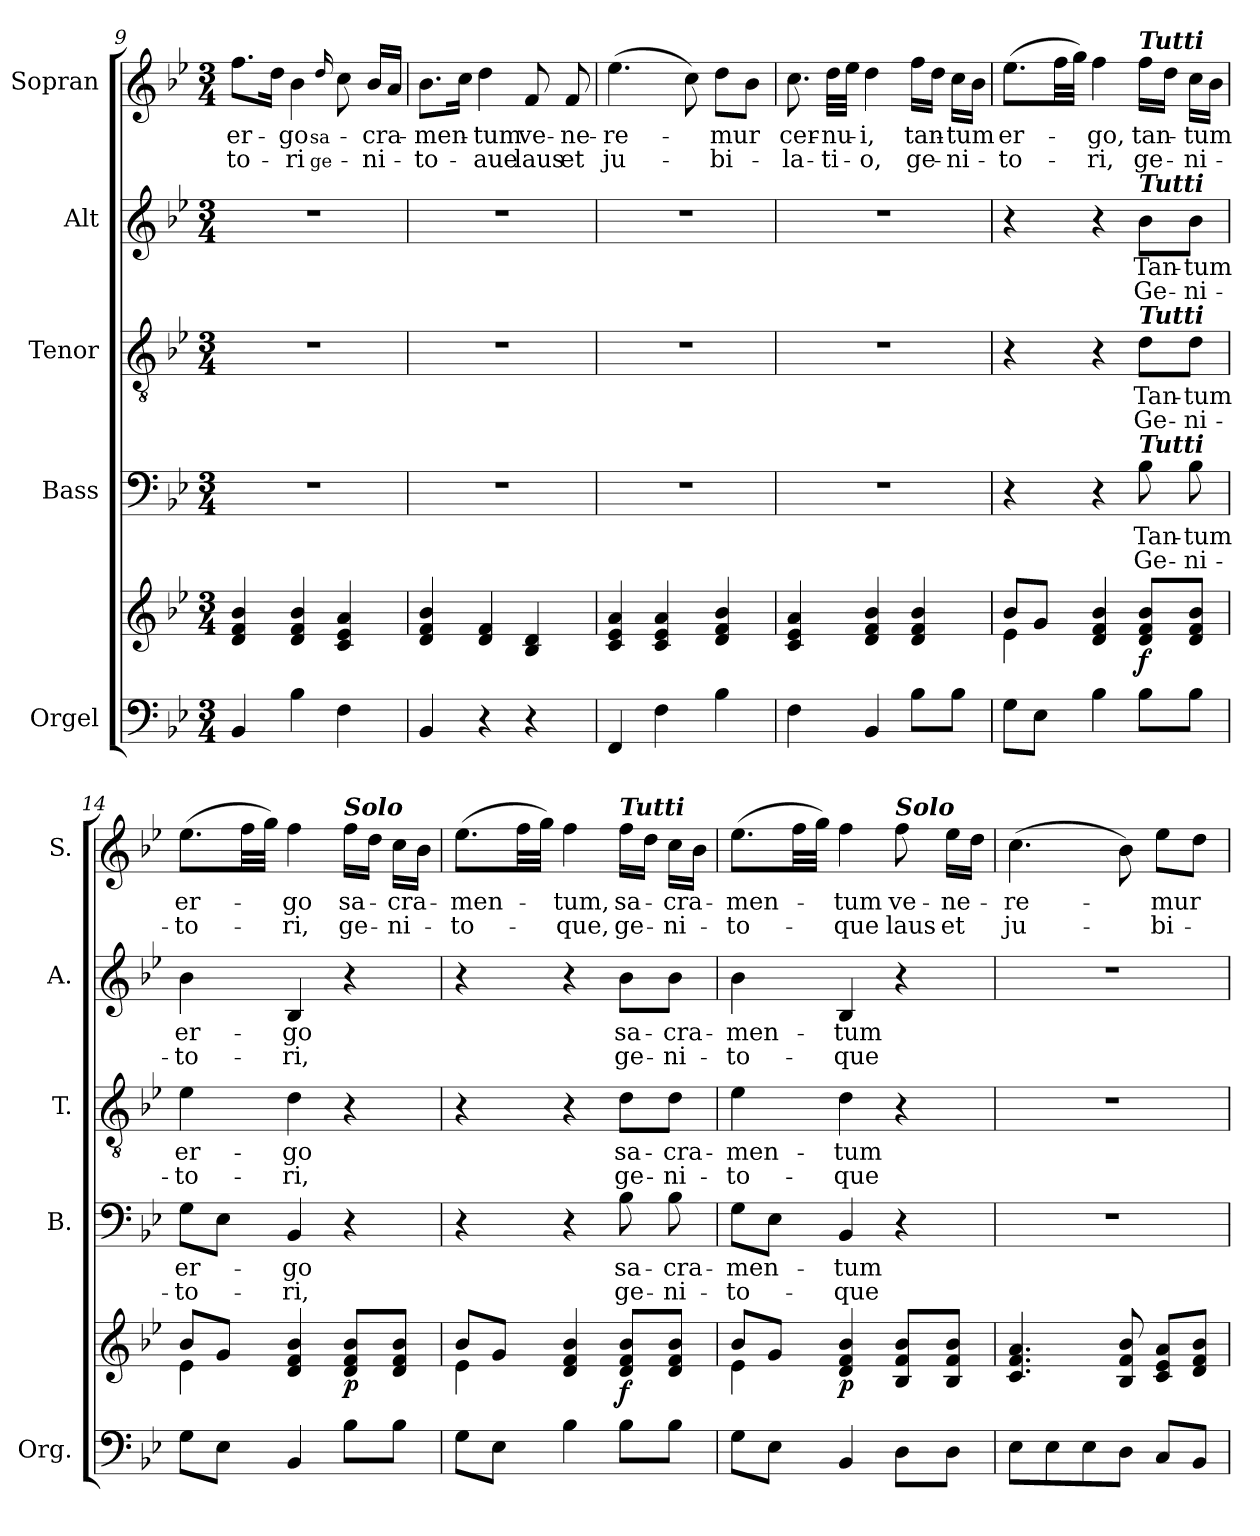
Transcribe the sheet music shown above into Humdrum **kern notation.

**kern	**kern	**dynam	**kern	**text	**text	**kern	**text	**text	**kern	**text	**text	**kern	**text	**text
*part5	*part5	*part5	*part4	*part4	*part4	*part3	*part3	*part3	*part2	*part2	*part2	*part1	*part1	*part1
*staff6	*staff5	*staff5/6	*staff4	*staff4	*staff4	*staff3	*staff3	*staff3	*staff2	*staff2	*staff2	*staff1	*staff1	*staff1
*I"Orgel	*	*	*I"Bass	*	*	*I"Tenor	*	*	*I"Alt	*	*	*I"Sopran	*	*
*I'Org.	*	*	*I'B.	*	*	*I'T.	*	*	*I'A.	*	*	*I'S.	*	*
*clefF4	*clefG2	*	*clefF4	*	*	*clefGv2	*	*	*clefG2	*	*	*clefG2	*	*
*k[b-e-]	*k[b-e-]	*	*k[b-e-]	*	*	*k[b-e-]	*	*	*k[b-e-]	*	*	*k[b-e-]	*	*
*B-:	*B-:	*	*B-:	*	*	*B-:	*	*	*B-:	*	*	*B-:	*	*
*M3/4	*M3/4	*	*M3/4	*	*	*M3/4	*	*	*M3/4	*	*	*M3/4	*	*
=9	=9	=9	=9	=9	=9	=9	=9	=9	=9	=9	=9	=9	=9	=9
!	!	!	!	!	!	!	!	!	!	!	!	!	!LO:LY:b	!LO:LY:b
4BB-/	4d/ 4f/ 4b-/	.	2.r	.	.	2.r	.	.	2.r	.	.	8.ff\L	er-	-to-
.	.	.	.	.	.	.	.	.	.	.	.	16dd\Jk	.	.
!	!	!	!	!	!	!	!	!	!	!	!	!	!LO:LY:b	!LO:LY:b
4B-\	4d/ 4f/ 4b-/	.	.	.	.	.	.	.	.	.	.	4b-\	-go	-ri
!	!	!	!	!	!	!	!	!	!	!	!	!	!LO:LY:b	!LO:LY:b
.	.	.	.	.	.	.	.	.	.	.	.	16qqdd/	sa-	ge-
4F\	4c/ 4e-/ 4a/	.	.	.	.	.	.	.	.	.	.	8cc\	.	.
!	!	!	!	!	!	!	!	!	!	!	!	!	!LO:LY:b	!LO:LY:b
.	.	.	.	.	.	.	.	.	.	.	.	16b-/LL	-cra-	-ni-
.	.	.	.	.	.	.	.	.	.	.	.	16a/JJ	.	.
!!LO:PB:g=z
=10	=10	=10	=10	=10	=10	=10	=10	=10	=10	=10	=10	=10	=10	=10
!	!	!	!	!	!	!	!	!	!	!	!	!	!LO:LY:b	!LO:LY:b
4BB-/	4d/ 4f/ 4b-/	.	2.r	.	.	2.r	.	.	2.r	.	.	8.b-\L	-men-	-to-
.	.	.	.	.	.	.	.	.	.	.	.	16cc\Jk	.	.
!	!	!	!	!	!	!	!	!	!	!	!	!	!LO:LY:b	!LO:LY:b
4r	4d/ 4f/	.	.	.	.	.	.	.	.	.	.	4dd\	-tum	-aue
!	!	!	!	!	!	!	!	!	!	!	!	!	!LO:LY:b	!LO:LY:b
4r	4B-/ 4d/	.	.	.	.	.	.	.	.	.	.	8f/	ve-	laus
!	!	!	!	!	!	!	!	!	!	!	!	!	!LO:LY:b	!LO:LY:b
.	.	.	.	.	.	.	.	.	.	.	.	8f/	-ne-	et
=11	=11	=11	=11	=11	=11	=11	=11	=11	=11	=11	=11	=11	=11	=11
!	!	!	!	!	!	!	!	!	!	!	!	!	!LO:LY:b	!LO:LY:b
4FF/	4c/ 4e-/ 4a/	.	2.r	.	.	2.r	.	.	2.r	.	.	(>4.ee-\	-re-	ju-
4F\	4c/ 4e-/ 4a/	.	.	.	.	.	.	.	.	.	.	.	.	.
.	.	.	.	.	.	.	.	.	.	.	.	8cc\)	.	.
!	!	!	!	!	!	!	!	!	!	!	!	!	!LO:LY:b	!LO:LY:b
4B-\	4d/ 4f/ 4b-/	.	.	.	.	.	.	.	.	.	.	8dd\L	-mur	-bi-
.	.	.	.	.	.	.	.	.	.	.	.	8b-\J	.	.
=12	=12	=12	=12	=12	=12	=12	=12	=12	=12	=12	=12	=12	=12	=12
!	!	!	!	!	!	!	!	!	!	!	!	!	!LO:LY:b	!LO:LY:b
4F\	4c/ 4e-/ 4a/	.	2.r	.	.	2.r	.	.	2.r	.	.	8.cc\	cer-	-la-
!	!	!	!	!	!	!	!	!	!	!	!	!	!LO:LY:b	!LO:LY:b
.	.	.	.	.	.	.	.	.	.	.	.	32dd\LLL	-nu-	-ti-
.	.	.	.	.	.	.	.	.	.	.	.	32ee-\JJJ	.	.
!	!	!	!	!	!	!	!	!	!	!	!	!	!LO:LY:b	!LO:LY:b
4BB-/	4d/ 4f/ 4b-/	.	.	.	.	.	.	.	.	.	.	4dd\	-i,	-o,
!	!	!	!	!	!	!	!	!	!	!	!	!	!LO:LY:b	!LO:LY:b
8B-\L	4d/ 4f/ 4b-/	.	.	.	.	.	.	.	.	.	.	16ff\LL	tan-	ge-
.	.	.	.	.	.	.	.	.	.	.	.	16dd\JJ	.	.
!	!	!	!	!	!	!	!	!	!	!	!	!	!LO:LY:b	!LO:LY:b
8B-\J	.	.	.	.	.	.	.	.	.	.	.	16cc\LL	-tum	-ni-
.	.	.	.	.	.	.	.	.	.	.	.	16b-\JJ	.	.
=13	=13	=13	=13	=13	=13	=13	=13	=13	=13	=13	=13	=13	=13	=13
*	*^	*	*	*	*	*	*	*	*	*	*	*	*	*
!	!	!	!	!	!	!	!	!	!	!	!	!	!	!LO:LY:b	!LO:LY:b
8G\L	8b-/L	4e-\	.	4r	.	.	4r	.	.	4r	.	.	(>8.ee-\L	er-	-to-
8E-\J	8g/J	.	.	.	.	.	.	.	.	.	.	.	.	.	.
.	.	.	.	.	.	.	.	.	.	.	.	.	32ff\LL	.	.
.	.	.	.	.	.	.	.	.	.	.	.	.	32gg\JJJ)	.	.
!	!	!	!	!	!	!	!	!	!	!	!	!	!	!LO:LY:b	!LO:LY:b
4B-\	4d/ 4f/ 4b-/	2ryy	.	4r	.	.	4r	.	.	4r	.	.	4ff\	-go,	-ri,
!	!	!	!	!	!	!	!	!	!	!	!	!	!LO:TX:a:Bi:t=Tutti	!	!
!	!	!	!	!	!	!	!	!	!	!LO:TX:a:Bi:t=Tutti	!	!	!	!	!
!	!	!	!	!	!	!	!LO:TX:a:Bi:t=Tutti	!	!	!	!	!	!	!	!
!	!	!	!	!LO:TX:a:Bi:t=Tutti	!	!	!	!	!	!	!	!	!	!	!
!	!	!	!LO:DY:b	!	!LO:LY:b	!LO:LY:b	!	!LO:LY:b	!LO:LY:b	!	!LO:LY:b	!LO:LY:b	!	!LO:LY:b	!LO:LY:b
8B-\L	8d/ 8f/ 8b-/L	.	f	8B-\	Tan-	Ge-	8d\L	Tan-	Ge-	8b-\L	Tan-	Ge-	16ff\LL	tan-	ge-
.	.	.	.	.	.	.	.	.	.	.	.	.	16dd\JJ	.	.
!	!	!	!	!	!LO:LY:b	!LO:LY:b	!	!LO:LY:b	!LO:LY:b	!	!LO:LY:b	!LO:LY:b	!	!LO:LY:b	!LO:LY:b
8B-\J	8d/ 8f/ 8b-/J	.	.	8B-\	-tum	-ni-	8d\J	-tum	-ni-	8b-\J	-tum	-ni-	16cc\LL	-tum	-ni-
.	.	.	.	.	.	.	.	.	.	.	.	.	16b-\JJ	.	.
!!LO:LB:g=z
=14	=14	=14	=14	=14	=14	=14	=14	=14	=14	=14	=14	=14	=14	=14	=14
!	!	!	!	!	!LO:LY:b	!LO:LY:b	!	!LO:LY:b	!LO:LY:b	!	!LO:LY:b	!LO:LY:b	!	!LO:LY:b	!LO:LY:b
8G\L	8b-/L	4e-\	.	8G\L	er-	-to-	4e-\	er-	-to-	4b-\	er-	-to-	(>8.ee-\L	er-	-to-
8E-\J	8g/J	.	.	8E-\J	.	.	.	.	.	.	.	.	.	.	.
.	.	.	.	.	.	.	.	.	.	.	.	.	32ff\LL	.	.
.	.	.	.	.	.	.	.	.	.	.	.	.	32gg\JJJ)	.	.
!	!	!	!	!	!LO:LY:b	!LO:LY:b	!	!LO:LY:b	!LO:LY:b	!	!LO:LY:b	!LO:LY:b	!	!LO:LY:b	!LO:LY:b
4BB-/	4d/ 4f/ 4b-/	2ryy	.	4BB-/	-go	-ri,	4d\	-go	-ri,	4B-/	-go	-ri,	4ff\	-go	-ri,
!	!	!	!	!	!	!	!	!	!	!	!	!	!LO:TX:a:Bi:t=Solo	!	!
!	!	!	!LO:DY:b	!	!	!	!	!	!	!	!	!	!	!LO:LY:b	!LO:LY:b
8B-\L	8d/ 8f/ 8b-/L	.	p	4r	.	.	4r	.	.	4r	.	.	16ff\LL	sa-	ge-
.	.	.	.	.	.	.	.	.	.	.	.	.	16dd\JJ	.	.
!	!	!	!	!	!	!	!	!	!	!	!	!	!	!LO:LY:b	!LO:LY:b
8B-\J	8d/ 8f/ 8b-/J	.	.	.	.	.	.	.	.	.	.	.	16cc\LL	-cra-	-ni-
.	.	.	.	.	.	.	.	.	.	.	.	.	16b-\JJ	.	.
!!LO:PB:g=z
=15	=15	=15	=15	=15	=15	=15	=15	=15	=15	=15	=15	=15	=15	=15	=15
!	!	!	!	!	!	!	!	!	!	!	!	!	!	!LO:LY:b	!LO:LY:b
8G\L	8b-/L	4e-\	.	4r	.	.	4r	.	.	4r	.	.	(>8.ee-\L	-men-	-to-
8E-\J	8g/J	.	.	.	.	.	.	.	.	.	.	.	.	.	.
.	.	.	.	.	.	.	.	.	.	.	.	.	32ff\LL	.	.
.	.	.	.	.	.	.	.	.	.	.	.	.	32gg\JJJ)	.	.
!	!	!	!	!	!	!	!	!	!	!	!	!	!	!LO:LY:b	!LO:LY:b
4B-\	4d/ 4f/ 4b-/	2ryy	.	4r	.	.	4r	.	.	4r	.	.	4ff\	-tum,	-que,
!	!	!	!	!	!	!	!	!	!	!	!	!	!LO:TX:a:Bi:t=Tutti	!	!
!	!	!	!LO:DY:b	!	!LO:LY:b	!LO:LY:b	!	!LO:LY:b	!LO:LY:b	!	!LO:LY:b	!LO:LY:b	!	!LO:LY:b	!LO:LY:b
8B-\L	8d/ 8f/ 8b-/L	.	f	8B-\	sa-	ge-	8d\L	sa-	ge-	8b-\L	sa-	ge-	16ff\LL	sa-	ge-
.	.	.	.	.	.	.	.	.	.	.	.	.	16dd\JJ	.	.
!	!	!	!	!	!LO:LY:b	!LO:LY:b	!	!LO:LY:b	!LO:LY:b	!	!LO:LY:b	!LO:LY:b	!	!LO:LY:b	!LO:LY:b
8B-\J	8d/ 8f/ 8b-/J	.	.	8B-\	-cra-	-ni-	8d\J	-cra-	-ni-	8b-\J	-cra-	-ni-	16cc\LL	-cra-	-ni-
.	.	.	.	.	.	.	.	.	.	.	.	.	16b-\JJ	.	.
=16	=16	=16	=16	=16	=16	=16	=16	=16	=16	=16	=16	=16	=16	=16	=16
!	!	!	!	!	!LO:LY:b	!LO:LY:b	!	!LO:LY:b	!LO:LY:b	!	!LO:LY:b	!LO:LY:b	!	!LO:LY:b	!LO:LY:b
8G\L	8b-/L	4e-\	.	8G\L	-men-	-to-	4e-\	-men-	-to-	4b-\	-men-	-to-	(>8.ee-\L	-men-	-to-
8E-\J	8g/J	.	.	8E-\J	.	.	.	.	.	.	.	.	.	.	.
.	.	.	.	.	.	.	.	.	.	.	.	.	32ff\LL	.	.
.	.	.	.	.	.	.	.	.	.	.	.	.	32gg\JJJ)	.	.
!	!	!	!LO:DY:b	!	!LO:LY:b	!LO:LY:b	!	!LO:LY:b	!LO:LY:b	!	!LO:LY:b	!LO:LY:b	!	!LO:LY:b	!LO:LY:b
4BB-/	4d/ 4f/ 4b-/	2ryy	p	4BB-/	-tum	-que	4d\	-tum	-que	4B-/	-tum	-que	4ff\	-tum	-que
!	!	!	!	!	!	!	!	!	!	!	!	!	!LO:TX:a:Bi:t=Solo	!	!
!	!	!	!	!	!	!	!	!	!	!	!	!	!	!LO:LY:b	!LO:LY:b
8D\L	8B-/ 8f/ 8b-/L	.	.	4r	.	.	4r	.	.	4r	.	.	8ff\	ve-	laus
!	!	!	!	!	!	!	!	!	!	!	!	!	!	!LO:LY:b	!LO:LY:b
8D\J	8B-/ 8f/ 8b-/J	.	.	.	.	.	.	.	.	.	.	.	16ee-\LL	-ne-	et
.	.	.	.	.	.	.	.	.	.	.	.	.	16dd\JJ	.	.
*	*v	*v	*	*	*	*	*	*	*	*	*	*	*	*	*
=17	=17	=17	=17	=17	=17	=17	=17	=17	=17	=17	=17	=17	=17	=17
!	!	!	!	!	!	!	!	!	!	!	!	!	!LO:LY:b	!LO:LY:b
8E-\L	4.c/ 4.f/ 4.a/	.	2.r	.	.	2.r	.	.	2.r	.	.	(>4.cc\	-re-	ju-
8E-\	.	.	.	.	.	.	.	.	.	.	.	.	.	.
8E-\	.	.	.	.	.	.	.	.	.	.	.	.	.	.
8D\J	8B-/ 8f/ 8b-/	.	.	.	.	.	.	.	.	.	.	8b-\)	.	.
!	!	!	!	!	!	!	!	!	!	!	!	!	!LO:LY:b	!LO:LY:b
8C/L	8c/ 8e-/ 8a/L	.	.	.	.	.	.	.	.	.	.	8ee-\L	-mur	-bi-
8BB-/J	8d/ 8f/ 8b-/J	.	.	.	.	.	.	.	.	.	.	8dd\J	.	.
=	=	=	=	=	=	=	=	=	=	=	=	=	=	=
*-	*-	*-	*-	*-	*-	*-	*-	*-	*-	*-	*-	*-	*-	*-
